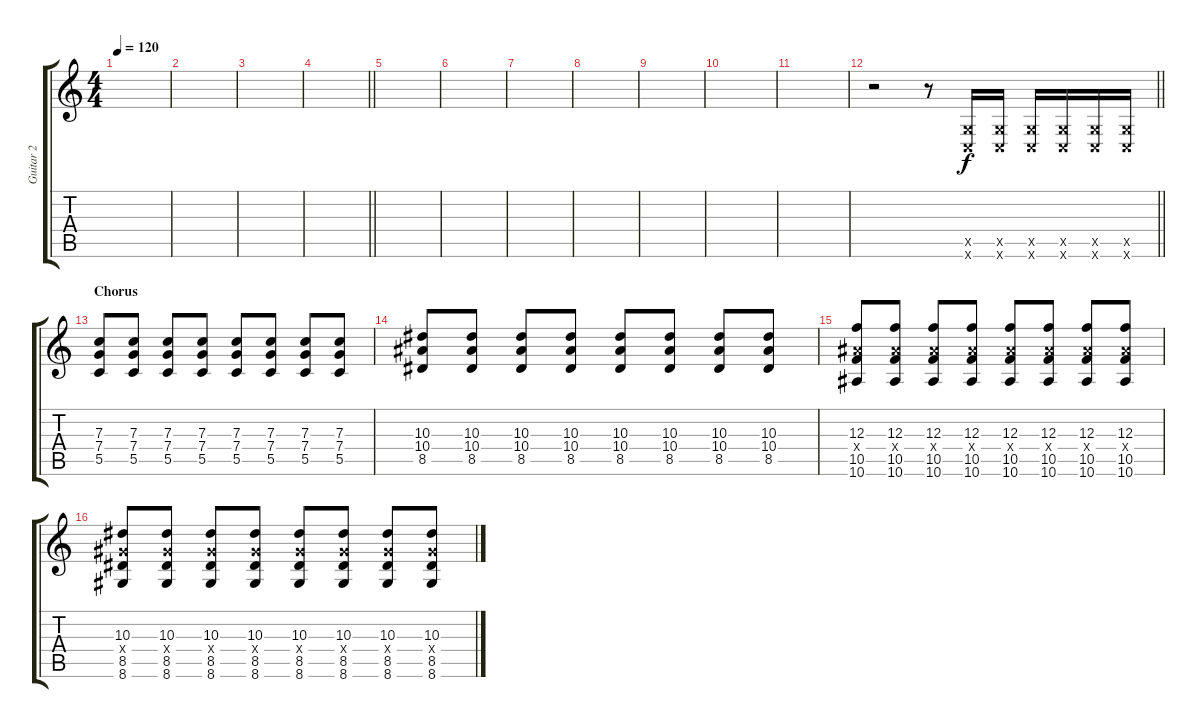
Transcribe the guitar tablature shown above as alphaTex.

\track ("Guitar 2" "Guitar 2") {instrument acousticguitarsteel}
\staff {score tabs}
\tuning (D4 A3 F3 C3 G2 C2) {hide}
\ts (4 4)
\tempo 120
\clef g2
\ks c
|
|
|
\barLineRight lightlight
|
|
|
|
|
|
|
|
\barLineRight lightlight
r.2 r.8 (0.5{x} 0.6{x}).16 (0.5{x} 0.6{x}).16 (0.5{x} 0.6{x}).16 (0.5{x} 0.6{x}).16 (0.5{x} 0.6{x}).16 (0.5{x} 0.6{x}).16 |
\section ("" "Chorus")
(7.3 7.4 5.5).8{instrument distortionguitar} (7.3 7.4 5.5).8 (7.3 7.4 5.5).8 (7.3 7.4 5.5).8 (7.3 7.4 5.5).8 (7.3 7.4 5.5).8 (7.3 7.4 5.5).8 (7.3 7.4 5.5).8 |
(10.3 10.4 8.5).8 (10.3 10.4 8.5).8 (10.3 10.4 8.5).8 (10.3 10.4 8.5).8 (10.3 10.4 8.5).8 (10.3 10.4 8.5).8 (10.3 10.4 8.5).8 (10.3 10.4 8.5).8 |
(12.3 10.4{x} 10.5 10.6).8 (12.3 10.4{x} 10.5 10.6).8 (12.3 10.4{x} 10.5 10.6).8 (12.3 10.4{x} 10.5 10.6).8 (12.3 10.4{x} 10.5 10.6).8 (12.3 10.4{x} 10.5 10.6).8 (12.3 10.4{x} 10.5 10.6).8 (12.3 10.4{x} 10.5 10.6).8 |
(10.3 8.4{x} 8.5 8.6).8 (10.3 8.4{x} 8.5 8.6).8 (10.3 8.4{x} 8.5 8.6).8 (10.3 8.4{x} 8.5 8.6).8 (10.3 8.4{x} 8.5 8.6).8 (10.3 8.4{x} 8.5 8.6).8 (10.3 8.4{x} 8.5 8.6).8 (10.3 8.4{x} 8.5 8.6).8
